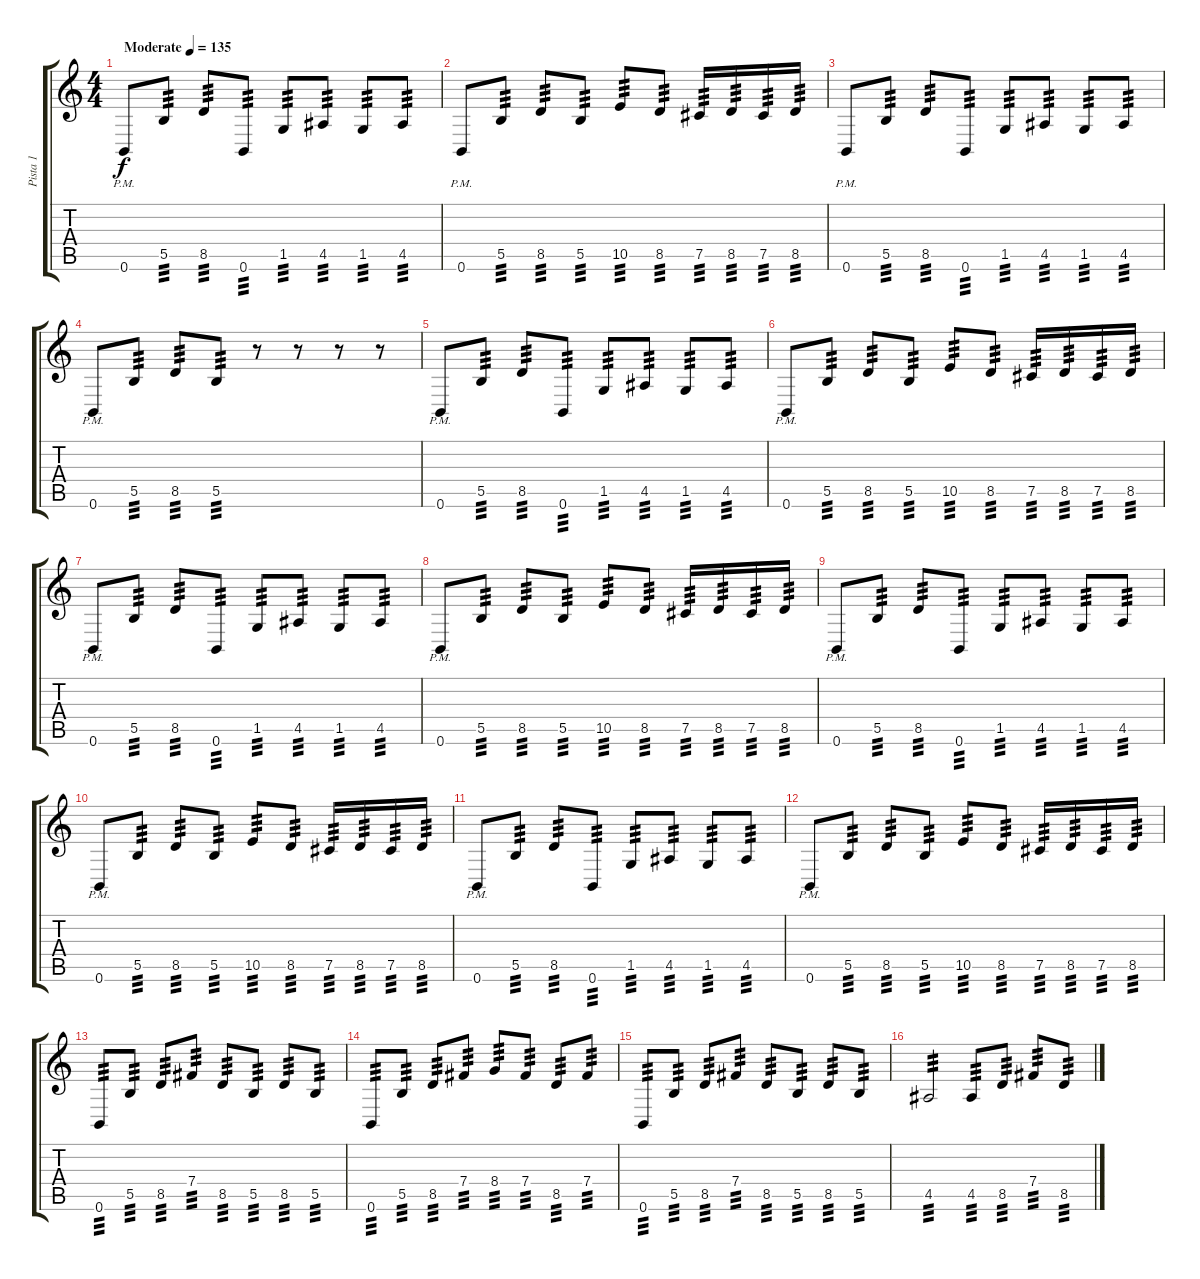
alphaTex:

\track ("Pista 1" "Pista 1") {instrument distortionguitar}
\staff {score tabs}
\tuning (Db4 Ab3 E3 B2 Gb2 B1) {hide}
\ts (4 4)
\tempo (135 "Moderate")
\clef g2
\ks c
0.6{pm}.8{dy f instrument distortionguitar} 5.5.8{tp 3} 8.5.8{tp 3} 0.6.8{tp 3} 1.5.8{tp 3} 4.5.8{tp 3} 1.5.8{tp 3} 4.5.8{tp 3} |
0.6{pm}.8 5.5.8{tp 3} 8.5.8{tp 3} 5.5.8{tp 3} 10.5.8{tp 3} 8.5.8{tp 3} 7.5.16{tp 3} 8.5.16{tp 3} 7.5.16{tp 3} 8.5.16{tp 3} |
0.6{pm}.8 5.5.8{tp 3} 8.5.8{tp 3} 0.6.8{tp 3} 1.5.8{tp 3} 4.5.8{tp 3} 1.5.8{tp 3} 4.5.8{tp 3} |
0.6{pm}.8 5.5.8{tp 3} 8.5.8{tp 3} 5.5.8{tp 3} r.8 r.8 r.8 r.8 |
0.6{pm}.8 5.5.8{tp 3} 8.5.8{tp 3} 0.6.8{tp 3} 1.5.8{tp 3} 4.5.8{tp 3} 1.5.8{tp 3} 4.5.8{tp 3} |
0.6{pm}.8 5.5.8{tp 3} 8.5.8{tp 3} 5.5.8{tp 3} 10.5.8{tp 3} 8.5.8{tp 3} 7.5.16{tp 3} 8.5.16{tp 3} 7.5.16{tp 3} 8.5.16{tp 3} |
0.6{pm}.8 5.5.8{tp 3} 8.5.8{tp 3} 0.6.8{tp 3} 1.5.8{tp 3} 4.5.8{tp 3} 1.5.8{tp 3} 4.5.8{tp 3} |
0.6{pm}.8 5.5.8{tp 3} 8.5.8{tp 3} 5.5.8{tp 3} 10.5.8{tp 3} 8.5.8{tp 3} 7.5.16{tp 3} 8.5.16{tp 3} 7.5.16{tp 3} 8.5.16{tp 3} |
0.6{pm}.8 5.5.8{tp 3} 8.5.8{tp 3} 0.6.8{tp 3} 1.5.8{tp 3} 4.5.8{tp 3} 1.5.8{tp 3} 4.5.8{tp 3} |
0.6{pm}.8 5.5.8{tp 3} 8.5.8{tp 3} 5.5.8{tp 3} 10.5.8{tp 3} 8.5.8{tp 3} 7.5.16{tp 3} 8.5.16{tp 3} 7.5.16{tp 3} 8.5.16{tp 3} |
0.6{pm}.8 5.5.8{tp 3} 8.5.8{tp 3} 0.6.8{tp 3} 1.5.8{tp 3} 4.5.8{tp 3} 1.5.8{tp 3} 4.5.8{tp 3} |
0.6{pm}.8 5.5.8{tp 3} 8.5.8{tp 3} 5.5.8{tp 3} 10.5.8{tp 3} 8.5.8{tp 3} 7.5.16{tp 3} 8.5.16{tp 3} 7.5.16{tp 3} 8.5.16{tp 3} |
0.6.8{tp 3} 5.5.8{tp 3} 8.5.8{tp 3} 7.4.8{tp 3} 8.5.8{tp 3} 5.5.8{tp 3} 8.5.8{tp 3} 5.5.8{tp 3} |
0.6.8{tp 3} 5.5.8{tp 3} 8.5.8{tp 3} 7.4.8{tp 3} 8.4.8{tp 3} 7.4.8{tp 3} 8.5.8{tp 3} 7.4.8{tp 3} |
0.6.8{tp 3} 5.5.8{tp 3} 8.5.8{tp 3} 7.4.8{tp 3} 8.5.8{tp 3} 5.5.8{tp 3} 8.5.8{tp 3} 5.5.8{tp 3} |
4.5.2{tp 3} 4.5.8{tp 3} 8.5.8{tp 3} 7.4.8{tp 3} 8.5.8{tp 3}
